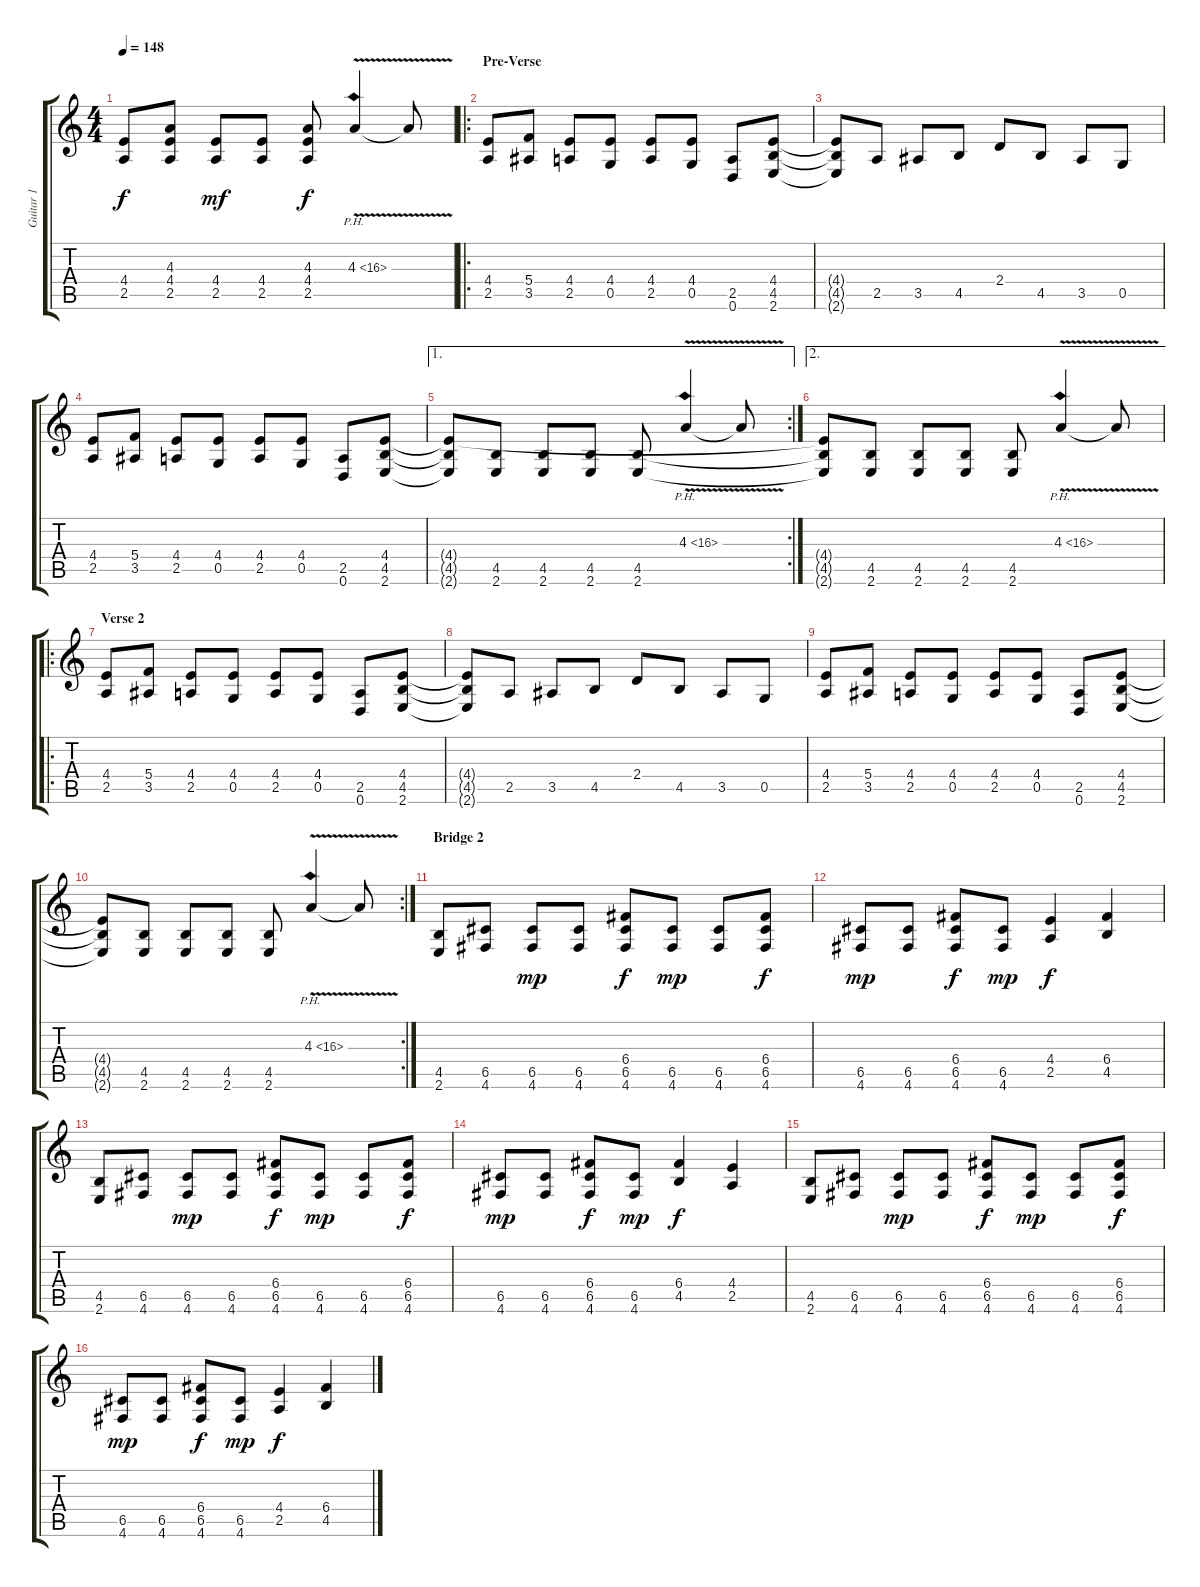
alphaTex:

\track ("Guitar 1" "Guitar 1") {instrument overdrivenguitar}
\staff {score tabs}
\tuning (D4 A3 F3 C3 G2 D2) {hide}
\ts (4 4)
\tempo 148
\clef g2
\ks c
(4.4{t} 2.5{t}).8{dy f} (4.3 4.4 2.5).8 (4.4 2.5).8{dy mf} (4.4 2.5).8 (4.3 4.4 2.5).8{dy f} 4.3{ph 12 v}.4 4.3{t}.8 |
\ro
\section ("" "Pre-Verse")
(4.4 2.5).8 (5.4 3.5).8 (4.4 2.5).8 (4.4 0.5).8 (4.4 2.5).8 (4.4 0.5).8 (2.5 0.6).8 (4.4 4.5 2.6).8 |
(4.4{t} 4.5{t} 2.6{t}).8 2.5.8 3.5.8 4.5.8 2.4.8 4.5.8 3.5.8 0.5.8 |
(4.4 2.5).8 (5.4 3.5).8 (4.4 2.5).8 (4.4 0.5).8 (4.4 2.5).8 (4.4 0.5).8 (2.5 0.6).8 (4.4 4.5 2.6).8 |
\ae 1
\rc 2
(4.4{t} 4.5{t} 2.6{t}).8 (4.5 2.6).8 (4.5 2.6).8 (4.5 2.6).8 (4.5 2.6).8 4.3{ph 12 v}.4 4.3{t}.8 |
\ae 2
(4.4{t} 4.5{t} 2.6{t}).8 (4.5 2.6).8 (4.5 2.6).8 (4.5 2.6).8 (4.5 2.6).8 4.3{ph 12 v}.4 4.3{t}.8 |
\ro
\section ("" "Verse 2")
(4.4 2.5).8 (5.4 3.5).8 (4.4 2.5).8 (4.4 0.5).8 (4.4 2.5).8 (4.4 0.5).8 (2.5 0.6).8 (4.4 4.5 2.6).8 |
(4.4{t} 4.5{t} 2.6{t}).8 2.5.8 3.5.8 4.5.8 2.4.8 4.5.8 3.5.8 0.5.8 |
(4.4 2.5).8 (5.4 3.5).8 (4.4 2.5).8 (4.4 0.5).8 (4.4 2.5).8 (4.4 0.5).8 (2.5 0.6).8 (4.4 4.5 2.6).8 |
\rc 2
(4.4{t} 4.5{t} 2.6{t}).8 (4.5 2.6).8 (4.5 2.6).8 (4.5 2.6).8 (4.5 2.6).8 4.3{ph 12 v}.4 4.3{t}.8 |
\section ("" "Bridge 2")
(4.5 2.6).8 (6.5 4.6).8 (6.5 4.6).8{dy mp} (6.5 4.6).8 (6.4 6.5 4.6).8{dy f} (6.5 4.6).8{dy mp} (6.5 4.6).8 (6.4 6.5 4.6).8{dy f} |
(6.5 4.6).8{dy mp} (6.5 4.6).8 (6.4 6.5 4.6).8{dy f} (6.5 4.6).8{dy mp} (4.4 2.5).4{dy f} (6.4 4.5).4 |
(4.5 2.6).8 (6.5 4.6).8 (6.5 4.6).8{dy mp} (6.5 4.6).8 (6.4 6.5 4.6).8{dy f} (6.5 4.6).8{dy mp} (6.5 4.6).8 (6.4 6.5 4.6).8{dy f} |
(6.5 4.6).8{dy mp} (6.5 4.6).8 (6.4 6.5 4.6).8{dy f} (6.5 4.6).8{dy mp} (6.4 4.5).4{dy f} (4.4 2.5).4 |
(4.5 2.6).8 (6.5 4.6).8 (6.5 4.6).8{dy mp} (6.5 4.6).8 (6.4 6.5 4.6).8{dy f} (6.5 4.6).8{dy mp} (6.5 4.6).8 (6.4 6.5 4.6).8{dy f} |
(6.5 4.6).8{dy mp} (6.5 4.6).8 (6.4 6.5 4.6).8{dy f} (6.5 4.6).8{dy mp} (4.4 2.5).4{dy f} (6.4 4.5).4
